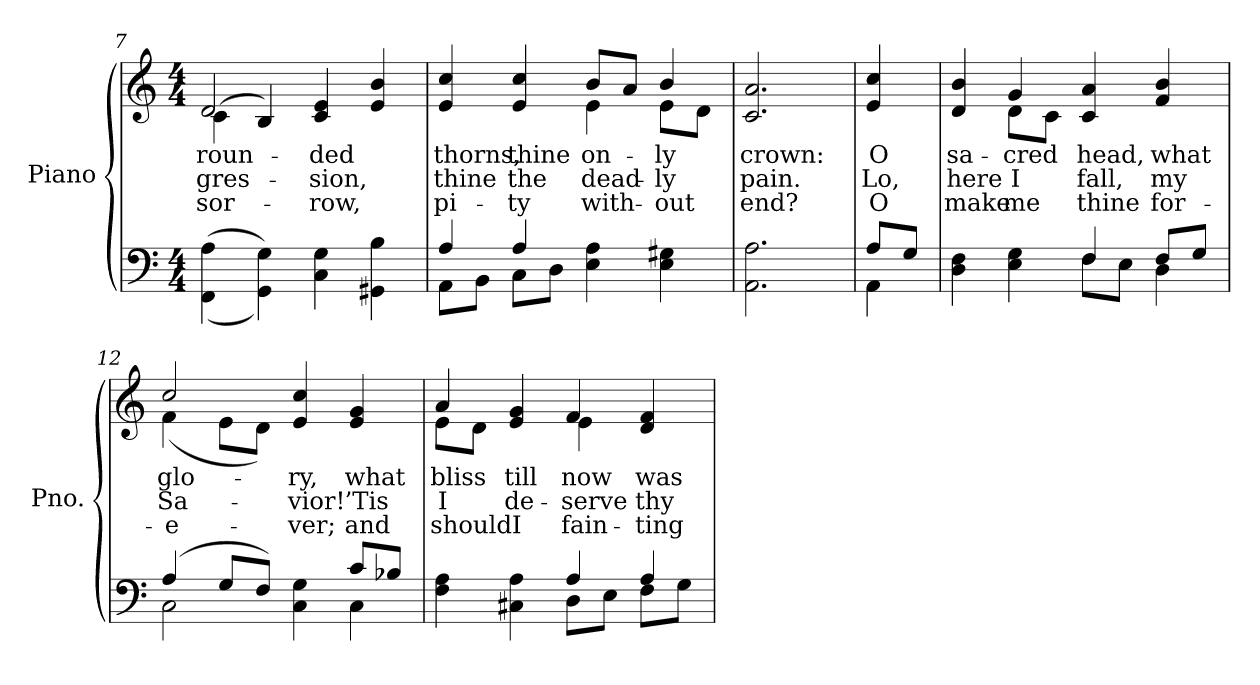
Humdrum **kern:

**kern	**kern	**text	**text	**text
*part2	*part1	*part1	*part1	*part1
*staff2	*staff1	*staff1	*staff1	*staff1
*I"Piano	*I"Piano	*	*	*
*I'Pno.	*I'Pno.	*	*	*
!!LO:LB:g=z
*clefF4	*clefG2	*	*	*
*k[]	*k[]	*	*	*
*C:	*C:	*	*	*
*M4/4	*M4/4	*	*	*
=7	=7	=7	=7	=7
!	!	!LO:LY:b:color=#000000	!LO:LY:b:color=#000000	!LO:LY:b:color=#000000
*	*^	*	*	*
((4FFi\ 4Ai	2di/	(4ci\	-roun-	-gres-	sor-
4GGi\ 4Gi))	.	4Bi/)	.	.	.
!	!	!	!LO:LY:b:color=#000000	!LO:LY:b:color=#000000	!LO:LY:b:color=#000000
4Ci\ 4Gi	4ci/ 4ei	2ryy	-ded	-sion,	-row,
4GG#Xi\ 4Bi	4ei/ 4bi	.	.	.	.
=8	=8	=8	=8	=8	=8
*^	*	*	*	*	*
!	!	!	!	!LO:LY:b:color=#000000	!LO:LY:b:color=#000000	!LO:LY:b:color=#000000
4Ai/	8AAi\L	4ei/ 4cci	2ryy	thorns,	thine	pi-
.	8BBi\J	.	.	.	.	.
!	!	!	!	!LO:LY:b:color=#000000	!LO:LY:b:color=#000000	!LO:LY:b:color=#000000
4Ai/	8Ci\L	4ei/ 4cci	.	thine	the	-ty
.	8Di\J	.	.	.	.	.
!	!	!	!	!LO:LY:b:color=#000000	!LO:LY:b:color=#000000	!LO:LY:b:color=#000000
4Ei\ 4Ai	2ryy	8bi/L	4ei\	on-	dead-	with-
.	.	8ai/J	.	.	.	.
!	!	!	!	!LO:LY:b:color=#000000	!LO:LY:b:color=#000000	!LO:LY:b:color=#000000
4Ei\ 4G#Xi	.	4bi/	8ei\L	-ly	-ly	-out
.	.	.	8di\J	.	.	.
*v	*v	*	*	*	*	*
*	*v	*v	*	*	*
=9	=9	=9	=9	=9
*	*^	*	*	*
!	!	!	!LO:LY:b:color=#000000	!LO:LY:b:color=#000000	!LO:LY:b:color=#000000
*	*v	*v	*	*	*
2.AAi\ 2.Ai	2.ci/ 2.ai	crown:	pain.	end?
=10	=10	=10	=10	=10
*^	*	*	*	*
!	!	!	!LO:LY:b:color=#000000	!LO:LY:b:color=#000000	!LO:LY:b:color=#000000
8Ai/L	4AAi\	4ei/ 4cci	O	Lo,	O
8Gi/J	.	.	.	.	.
!!LO:LB:g=z
=11	=11	=11	=11	=11	=11
!	!	!	!LO:LY:b:color=#000000	!LO:LY:b:color=#000000	!LO:LY:b:color=#000000
*	*	*^	*	*	*
4Di\ 4Fi	2ryy	4di/ 4bi	4ryy	sa-	here	make
!	!	!	!	!LO:LY:b:color=#000000	!LO:LY:b:color=#000000	!LO:LY:b:color=#000000
4Ei\ 4Gi	.	4gi/	8di\L	-cred	I	me
.	.	.	8ci\J	.	.	.
!	!	!	!	!LO:LY:b:color=#000000	!LO:LY:b:color=#000000	!LO:LY:b:color=#000000
4Fi/	8Fi\L	4ci/ 4ai	2ryy	head,	fall,	thine
.	8Ei\J	.	.	.	.	.
!	!	!	!	!LO:LY:b:color=#000000	!LO:LY:b:color=#000000	!LO:LY:b:color=#000000
8Fi/L	4Di\	4fi/ 4bi	.	what	my	for-
8Gi/J	.	.	.	.	.	.
=12	=12	=12	=12	=12	=12	=12
!	!	!	!	!LO:LY:b:color=#000000	!LO:LY:b:color=#000000	!LO:LY:b:color=#000000
(4Ai/	2Ci\	2cci/	(4fi\	glo-	Sa-	-e-
8Gi/L	.	.	8ei\L	.	.	.
8Fi/J)	.	.	8di\J)	.	.	.
!	!	!	!	!LO:LY:b:color=#000000	!LO:LY:b:color=#000000	!LO:LY:b:color=#000000
4Ci\ 4Gi	4ryy	4ei/ 4cci	2ryy	-ry,	-vior!	-ver;
!	!	!	!	!LO:LY:b:color=#000000	!LO:LY:b:color=#000000	!LO:LY:b:color=#000000
8ci/L	4Ci\	4ei/ 4gi	.	what	’Tis	and
8B-Xi/J	.	.	.	.	.	.
=13	=13	=13	=13	=13	=13	=13
!	!	!	!	!LO:LY:b:color=#000000	!LO:LY:b:color=#000000	!LO:LY:b:color=#000000
4Fi\ 4Ai	2ryy	4ai/	8ei\L	bliss	I	should
.	.	.	8di\J	.	.	.
!	!	!	!	!LO:LY:b:color=#000000	!LO:LY:b:color=#000000	!LO:LY:b:color=#000000
4C#Xi\ 4Ai	.	4ei/ 4gi	4ryy	till	de-	I
!	!	!	!	!LO:LY:b:color=#000000	!LO:LY:b:color=#000000	!LO:LY:b:color=#000000
4Ai/	8Di\L	4fi/	4ei\	now	-serve	fain-
.	8Ei\J	.	.	.	.	.
!	!	!	!	!LO:LY:b:color=#000000	!LO:LY:b:color=#000000	!LO:LY:b:color=#000000
4Ai/	8Fi\L	4di/ 4fi	4ryy	was	thy	-ting
.	8Gi\J	.	.	.	.	.
*v	*v	*	*	*	*	*
*	*v	*v	*	*	*
=	=	=	=	=
*-	*-	*-	*-	*-
